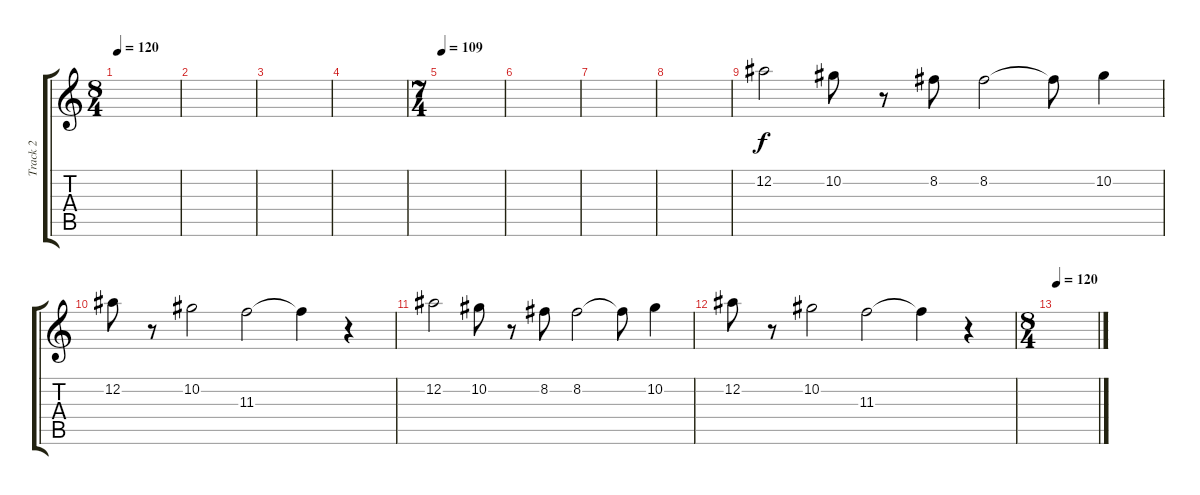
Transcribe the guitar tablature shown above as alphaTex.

\track ("Track 2" "Track 2") {instrument distortionguitar}
\staff {score tabs}
\tuning (Eb4 Bb3 Gb3 Db3 Ab2 Eb2) {hide}
\ts (8 4)
\tempo 120
\clef g2
\ks c
|
|
|
|
\ts (7 4)
\tempo 109
|
|
|
|
12.2.2 10.2.8 r.8 8.2.8 8.2.2 8.2{t}.8 10.2.4 |
12.2.8 r.8 10.2.2 11.3.2 11.3{t}.4 r.4 |
12.2.2 10.2.8 r.8 8.2.8 8.2.2 8.2{t}.8 10.2.4 |
12.2.8 r.8 10.2.2 11.3.2 11.3{t}.4 r.4 |
\ts (8 4)
\tempo 120
